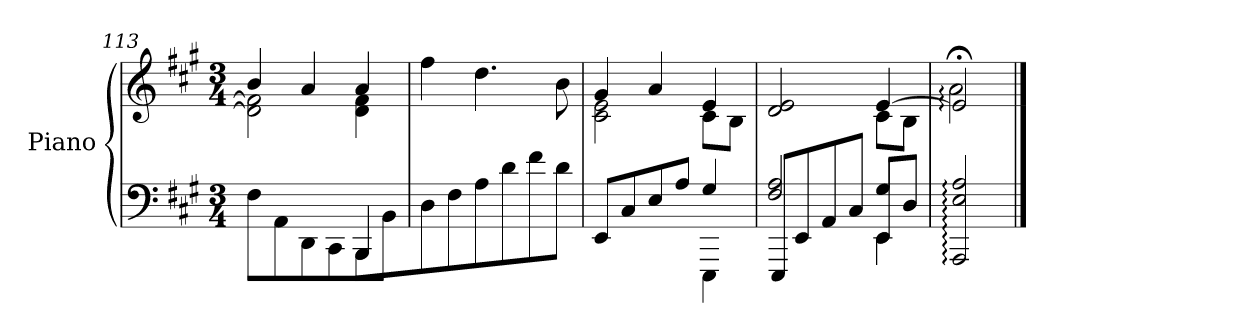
**kern	**kern
*part1	*part1
*staff2	*staff1
*I"Piano	*
*I'Pno.	*
*clefF4	*clefG2
*k[f#c#g#]	*k[f#c#g#]
*M3/4	*M3/4
=113	=113
*^	*^
8F#\	2ryy	4b/	2d\] 2f#\]
8AA\	.	.	.
8DD\	.	4a/	.
8CC#\J	.	.	.
8BBB\L	4BBB/	4a/	4d\ 4f#\
8BB\	.	.	.
*v	*v	*	*
*	*v	*v
=114	=114
8D\	4ff#\
8F#\	.
8A\	4.dd\
8d\	.
8f#\	.
8d\J	8b\
=115	=115
*	*MM50
*^	*^
8EE/L	2ryy	4g#/	2c#\ 2e\
8C#/	.	.	.
8E/	.	4a/	.
8A/J	.	.	.
4G#/	4EEE\	4e/	8c#\L
.	.	.	8B\J
!!LO:LB:g=z	!!
=116	=116	=116	=116
*^	*^	*	*
2F#/ 2A/	8EEE/L	2ryy	2ryy	2d/ 2e/	2ryy
.	8EE/	.	.	.	.
.	8AA/	.	.	.	.
.	8C#/J	.	.	.	.
4ryy	4G#/	4EE\	8EE/L	[4e/	8c#\L
.	.	.	8D/J	.	8B\J
*v	*v	*v	*v	*	*
=117	=117	=117
2AAA/: 2E/: 2A/:	2e;<:/]	2a:\
*	*v	*v
==	==
*-	*-
